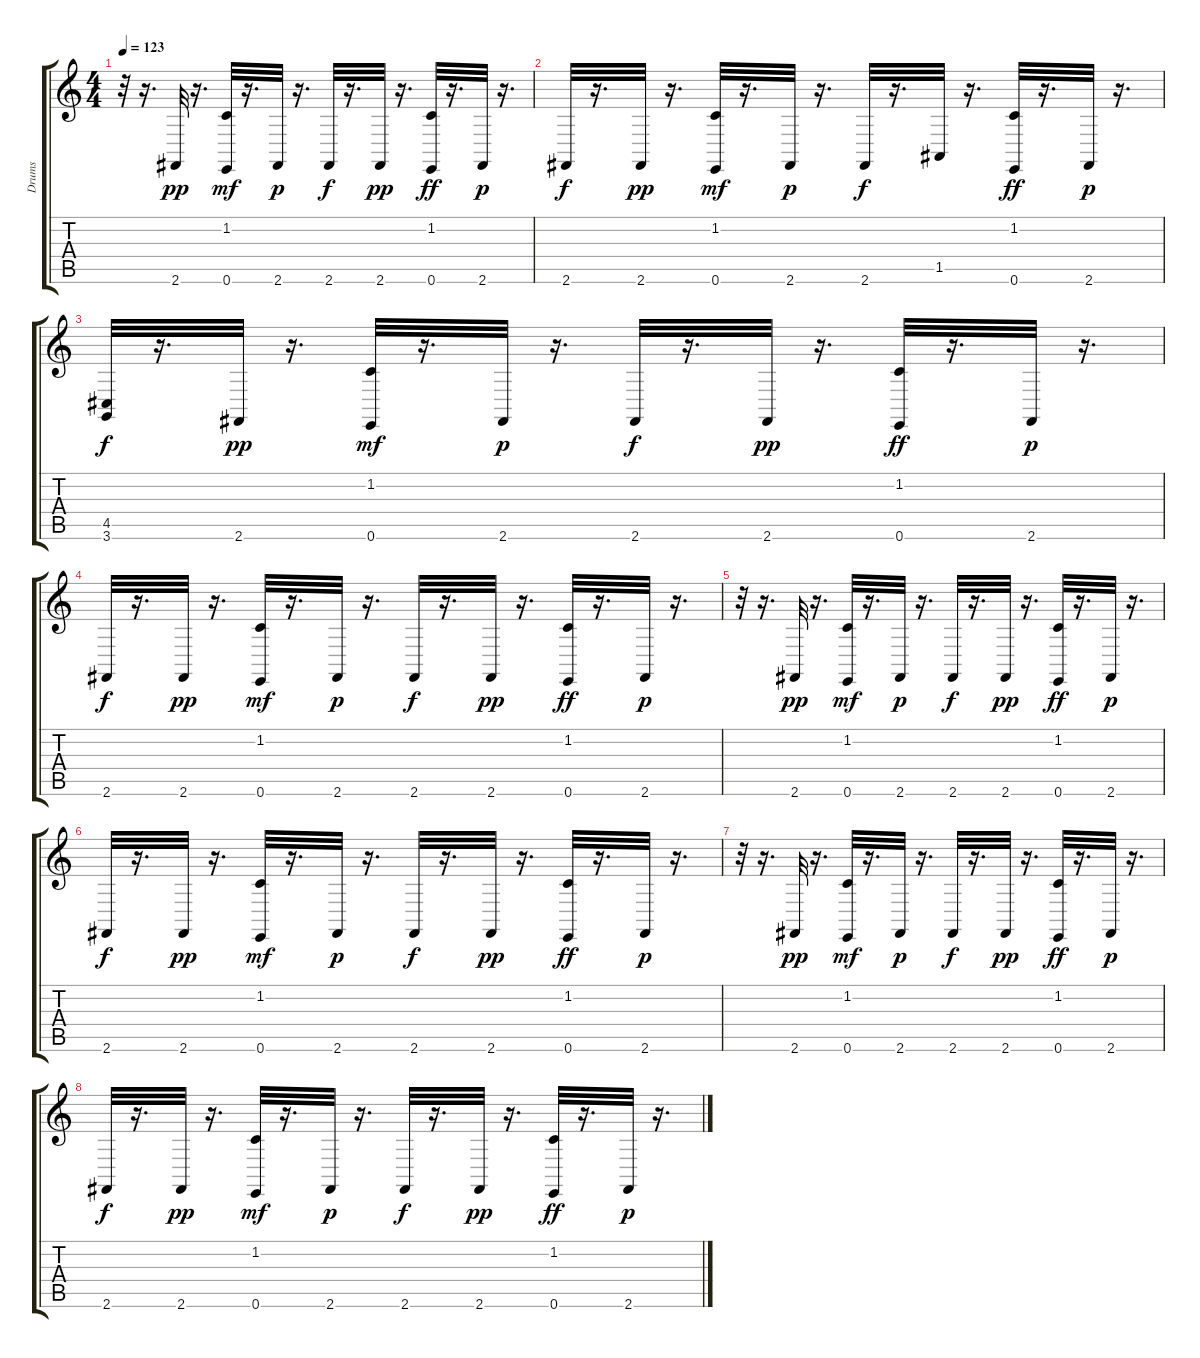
\track ("Drums" "Drums") {instrument synthdrum}
\staff {score tabs}
\tuning (E4 B3 G3 D3 A2 E2) {hide}
\ts (4 4)
\tempo 123
\clef g2
\ks c
r.32{dy p} r.16{d} 2.6.32{dy pp} r.16{d} (1.2 0.6).32{dy mf} r.16{d} 2.6.32{dy p} r.16{d} 2.6.32{dy f} r.16{d} 2.6.32{dy pp} r.16{d} (1.2 0.6).32{dy ff} r.16{d} 2.6.32{dy p} r.16{d} |
2.6.32{dy f} r.16{d} 2.6.32{dy pp} r.16{d} (1.2 0.6).32{dy mf} r.16{d} 2.6.32{dy p} r.16{d} 2.6.32{dy f} r.16{d} 1.5.32 r.16{d} (1.2 0.6).32{dy ff} r.16{d} 2.6.32{dy p} r.16{d} |
(4.5 3.6).32{dy f} r.16{d} 2.6.32{dy pp} r.16{d} (1.2 0.6).32{dy mf} r.16{d} 2.6.32{dy p} r.16{d} 2.6.32{dy f} r.16{d} 2.6.32{dy pp} r.16{d} (1.2 0.6).32{dy ff} r.16{d} 2.6.32{dy p} r.16{d} |
2.6.32{dy f} r.16{d} 2.6.32{dy pp} r.16{d} (1.2 0.6).32{dy mf} r.16{d} 2.6.32{dy p} r.16{d} 2.6.32{dy f} r.16{d} 2.6.32{dy pp} r.16{d} (1.2 0.6).32{dy ff} r.16{d} 2.6.32{dy p} r.16{d} |
r.32 r.16{d} 2.6.32{dy pp} r.16{d} (1.2 0.6).32{dy mf} r.16{d} 2.6.32{dy p} r.16{d} 2.6.32{dy f} r.16{d} 2.6.32{dy pp} r.16{d} (1.2 0.6).32{dy ff} r.16{d} 2.6.32{dy p} r.16{d} |
2.6.32{dy f} r.16{d} 2.6.32{dy pp} r.16{d} (1.2 0.6).32{dy mf} r.16{d} 2.6.32{dy p} r.16{d} 2.6.32{dy f} r.16{d} 2.6.32{dy pp} r.16{d} (1.2 0.6).32{dy ff} r.16{d} 2.6.32{dy p} r.16{d} |
r.32 r.16{d} 2.6.32{dy pp} r.16{d} (1.2 0.6).32{dy mf} r.16{d} 2.6.32{dy p} r.16{d} 2.6.32{dy f} r.16{d} 2.6.32{dy pp} r.16{d} (1.2 0.6).32{dy ff} r.16{d} 2.6.32{dy p} r.16{d} |
2.6.32{dy f} r.16{d} 2.6.32{dy pp} r.16{d} (1.2 0.6).32{dy mf} r.16{d} 2.6.32{dy p} r.16{d} 2.6.32{dy f} r.16{d} 2.6.32{dy pp} r.16{d} (1.2 0.6).32{dy ff} r.16{d} 2.6.32{dy p} r.16{d}
